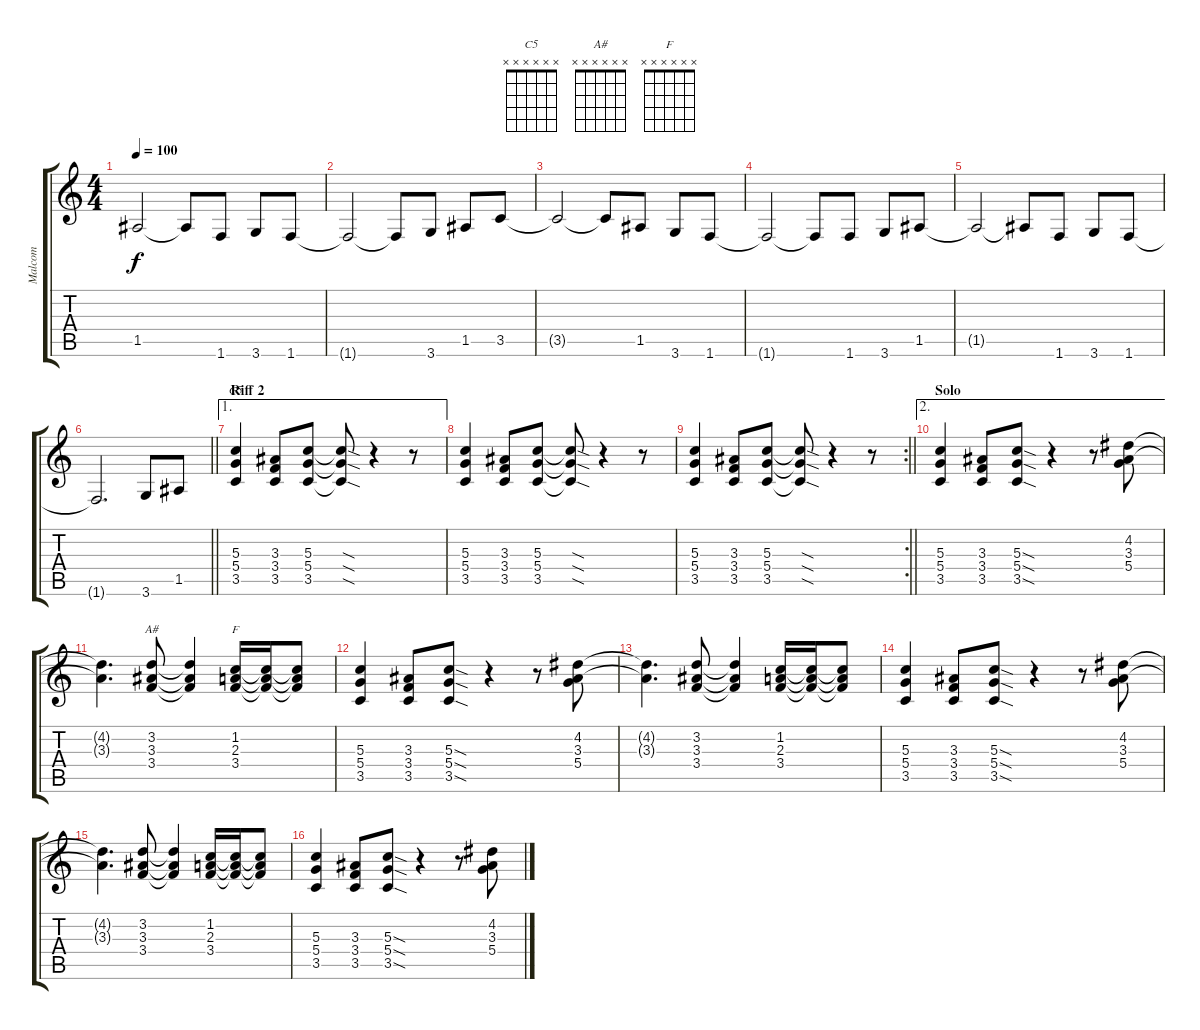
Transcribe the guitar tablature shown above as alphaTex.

\track ("Malcom" "Malcom") {instrument distortionguitar}
\staff {score tabs}
\tuning (E4 B3 G3 D3 A2 E2) {hide}
\chord ("C5" x x x x x x)
\chord ("A#" x x x x x x)
\chord ("F" x x x x x x)
\ts (4 4)
\tempo 100
\clef g2
\ks c
1.5{t}.2{dy f} 1.5{t}.8 1.6.8 3.6.8 1.6.8 |
1.6{t}.2 1.6{t}.8 3.6.8 1.5.8 3.5.8 |
3.5{t}.2 3.5{t}.8 1.5.8 3.6.8 1.6.8 |
1.6{t}.2 1.6{t}.8 1.6.8 3.6.8 1.5.8 |
1.5{t}.2 1.5{t}.8 1.6.8 3.6.8 1.6.8 |
\barLineRight lightlight
1.6{t}.2{d} 3.6.8 1.5.8 |
\ae 1
\section ("" "Riff 2")
(5.3 5.4 3.5).4{ch "C5"} (3.3 3.4 3.5).8 (5.3 5.4 3.5).8 (5.3{sod t} 5.4{sod t} 3.5{sod t}).8 r.4 r.8 |
(5.3 5.4 3.5).4 (3.3 3.4 3.5).8 (5.3 5.4 3.5).8 (5.3{sod t} 5.4{sod t} 3.5{sod t}).8 r.4 r.8 |
\rc 2
\barLineRight lightlight
(5.3 5.4 3.5).4 (3.3 3.4 3.5).8 (5.3 5.4 3.5).8 (5.3{sod t} 5.4{sod t} 3.5{sod t}).8 r.4 r.8 |
\ae 2
\section ("" "Solo")
(5.3 5.4 3.5).4 (3.3 3.4 3.5).8 (5.3{sod} 5.4{sod} 3.5{sod}).8 r.4 r.8 (4.2 3.3 5.4).8 |
(4.2{t} 3.3{t}).4{d} (3.2 3.3 3.4).8{ch "A#"} (3.2{t} 3.3{t} 3.4{t}).4 (1.2 2.3 3.4).16{ch "F"} (1.2{t} 2.3{t} 3.4{t}).16 (1.2{t} 2.3{t} 3.4{t}).8 |
(5.3 5.4 3.5).4 (3.3 3.4 3.5).8 (5.3{sod} 5.4{sod} 3.5{sod}).8 r.4 r.8 (4.2 3.3 5.4).8 |
(4.2{t} 3.3{t}).4{d} (3.2 3.3 3.4).8 (3.2{t} 3.3{t} 3.4{t}).4 (1.2 2.3 3.4).16 (1.2{t} 2.3{t} 3.4{t}).16 (1.2{t} 2.3{t} 3.4{t}).8 |
(5.3 5.4 3.5).4 (3.3 3.4 3.5).8 (5.3{sod} 5.4{sod} 3.5{sod}).8 r.4 r.8 (4.2 3.3 5.4).8 |
(4.2{t} 3.3{t}).4{d} (3.2 3.3 3.4).8 (3.2{t} 3.3{t} 3.4{t}).4 (1.2 2.3 3.4).16 (1.2{t} 2.3{t} 3.4{t}).16 (1.2{t} 2.3{t} 3.4{t}).8 |
(5.3 5.4 3.5).4 (3.3 3.4 3.5).8 (5.3{sod} 5.4{sod} 3.5{sod}).8 r.4 r.8 (4.2 3.3 5.4).8
